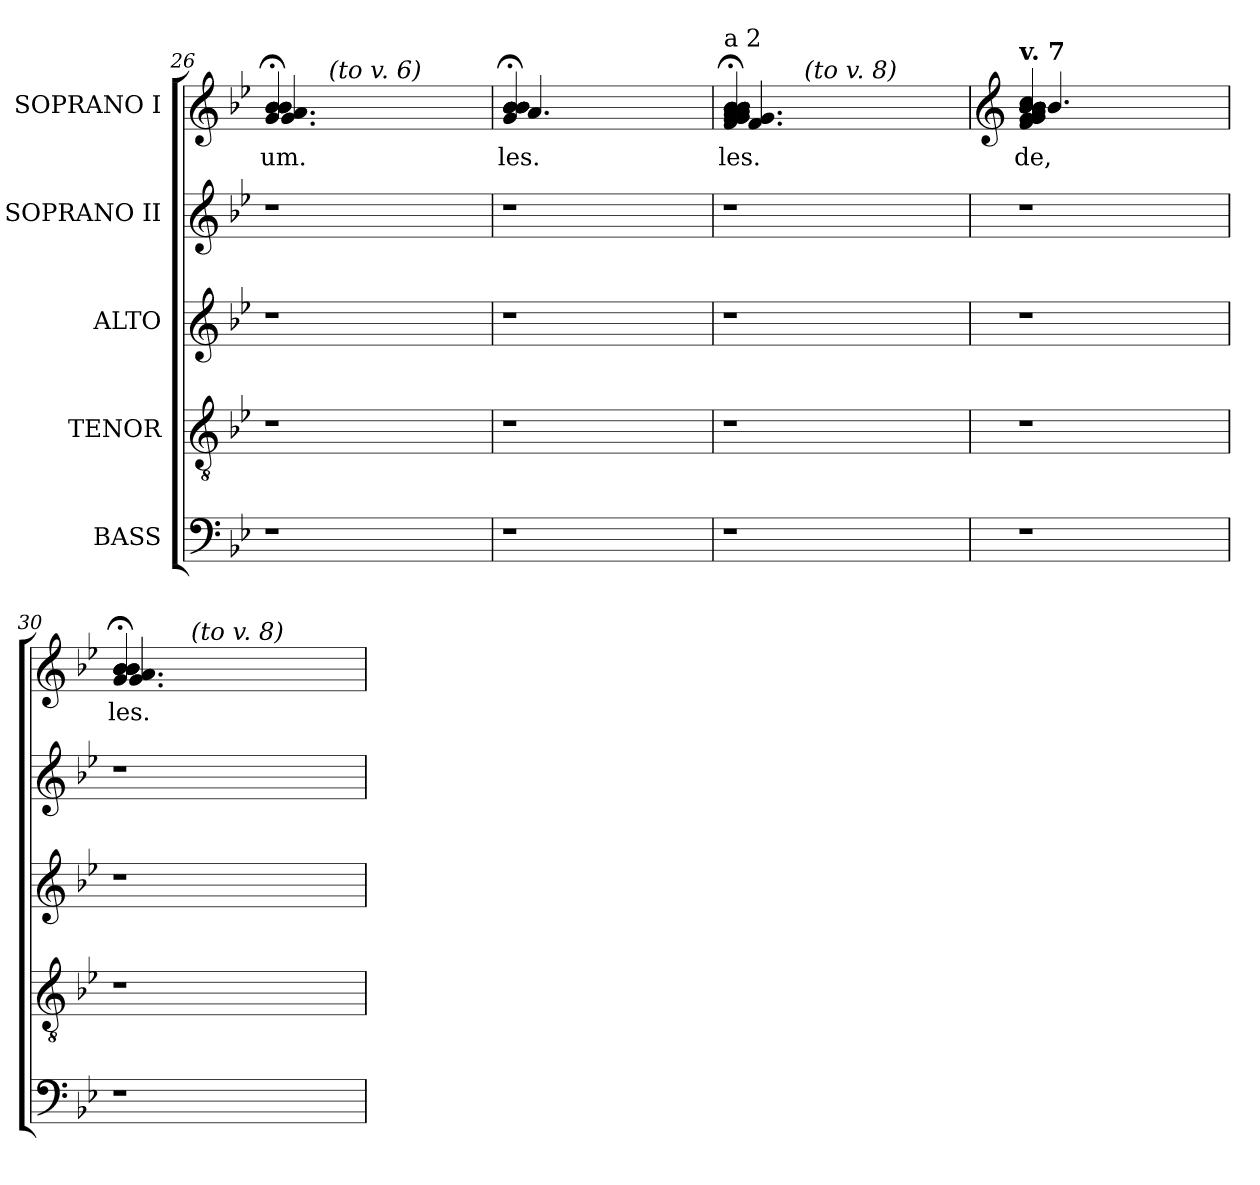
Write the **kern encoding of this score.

**kern	**kern	**kern	**kern	**kern	**text
*part5	*part4	*part3	*part2	*part1	*part1
*staff5	*staff4	*staff3	*staff2	*staff1	*staff1
*I"BASS	*I"TENOR	*I"ALTO	*I"SOPRANO II	*I"SOPRANO I	*
*clefF4	*clefGv2	*clefG2	*clefG2	*clefG2	*
*k[b-e-]	*k[b-e-]	*k[b-e-]	*k[b-e-]	*k[b-e-]	*
*B-:	*B-:	*B-:	*B-:	*B-:	*
=26	=26	=26	=26	=26	=26
!	!	!	!	!	!LO:LY:b:cj
*	*	*	*	*^	*
!	!	!	!	!	!	!LO:LY:b
*	*	*	*	*	*^	*
1r	1r	1r	1r	4b-/;< 4b-/;< 4b-/;< 4g/;< 4b-/;<	(>4.a/ 4.g/	4ryy	-um.
.	.	.	.	2ryy	.	32ryy	.
!	!	!	!	!	!	!LO:TX:a:i:t=(to v. 6)	!
.	.	.	.	.	.	2ryy	.
.	.	.	.	.	2ryy	.	.
.	.	.	.	8ryy	.	.	.
.	.	.	.	.	.	8..ryy	.
.	.	.	.	8ryy	8ryy	.	.
!!LO:PB:g=z
=27	=27	=27	=27	=27	=27	=27	=27
!	!	!	!	!	!	!	!LO:LY:b:cj
!	!	!	!	!	!	!	!LO:LY:b:cj
*	*	*	*	*	*v	*v	*
1r	1r	1r	1r	4b-/;< 4b-/;< 4b-/;< 4b-/;< 4g/;< 4b-/;< 4b-/;<	4.a/	-les.
.	.	.	.	2ryy	.	.
.	.	.	.	.	2ryy	.
.	.	.	.	8ryy	.	.
.	.	.	.	8ryy	8ryy	.
!!LO:LB:g=z
=28	=28	=28	=28	=28	=28	=28
!	!	!	!	!LO:TX:a:t=a 2	!	!
!	!	!	!	!	!	!LO:LY:b:cj
!	!	!	!	!	!	!LO:LY:b
*	*	*	*	*	*^	*
1r	1r	1r	1r	(>(>4b-/;< 4b-/;< 4b-/;< 4b-/;< 4a/;< 4g/;< 4a/;< 4g/;< 4f/;<	(>4.f/ 4.g/	4ryy	-les.
.	.	.	.	2ryy	.	16ryy	.
.	.	.	.	.	.	64ryy	.
!	!	!	!	!	!	!LO:TX:a:i:t=(to v. 8)	!
.	.	.	.	.	.	2ryy	.
.	.	.	.	.	2ryy	.	.
.	.	.	.	8ryy	.	.	.
.	.	.	.	.	.	8ryy	.
.	.	.	.	8ryy	8ryy	.	.
.	.	.	.	.	.	32.ryy	.
*	*	*	*	*v	*v	*v	*
!!LO:LB:g=z
=29	=29	=29	=29	=29	=29
*	*	*	*	*clefG2	*
*	*	*	*	*^	*
*	*	*	*	*	*^	*
!	!	!	!	!LO:TX:a:B:t=v. 7	!	!	!
!	!	!	!	!	!	!	!LO:LY:b:cj
!	!	!	!	!	!	!	!LO:LY:b:cj
*	*	*	*	*	*v	*v	*
1r	1r	1r	1r	(>(>4f/ 4g/ 4b-/ 4b-/ 4b-/ 4b-/ 4cc/ 4b-/ 4b-/ 4a/ 4g/	4.b-/	-de,
.	.	.	.	2ryy	.	.
.	.	.	.	.	2ryy	.
.	.	.	.	8ryy	.	.
.	.	.	.	8ryy	8ryy	.
=30	=30	=30	=30	=30	=30	=30
!	!	!	!	!	!	!LO:LY:b:cj
!	!	!	!	!	!	!LO:LY:b
*	*	*	*	*	*^	*
1r	1r	1r	1r	4b-/;< 4b-/;< 4b-/;< 4b-/;< 4g/;< 4b-/;< 4b-/;<	(>4.a/ 4.g/	4ryy	-les.
.	.	.	.	2ryy	.	16ryy	.
!	!	!	!	!	!	!LO:TX:a:i:t=(to v. 8)	!
.	.	.	.	.	.	2ryy	.
.	.	.	.	.	2ryy	.	.
.	.	.	.	8ryy	.	.	.
.	.	.	.	.	.	8.ryy	.
.	.	.	.	8ryy	8ryy	.	.
*	*	*	*	*v	*v	*v	*
=	=	=	=	=	=
*-	*-	*-	*-	*-	*-
